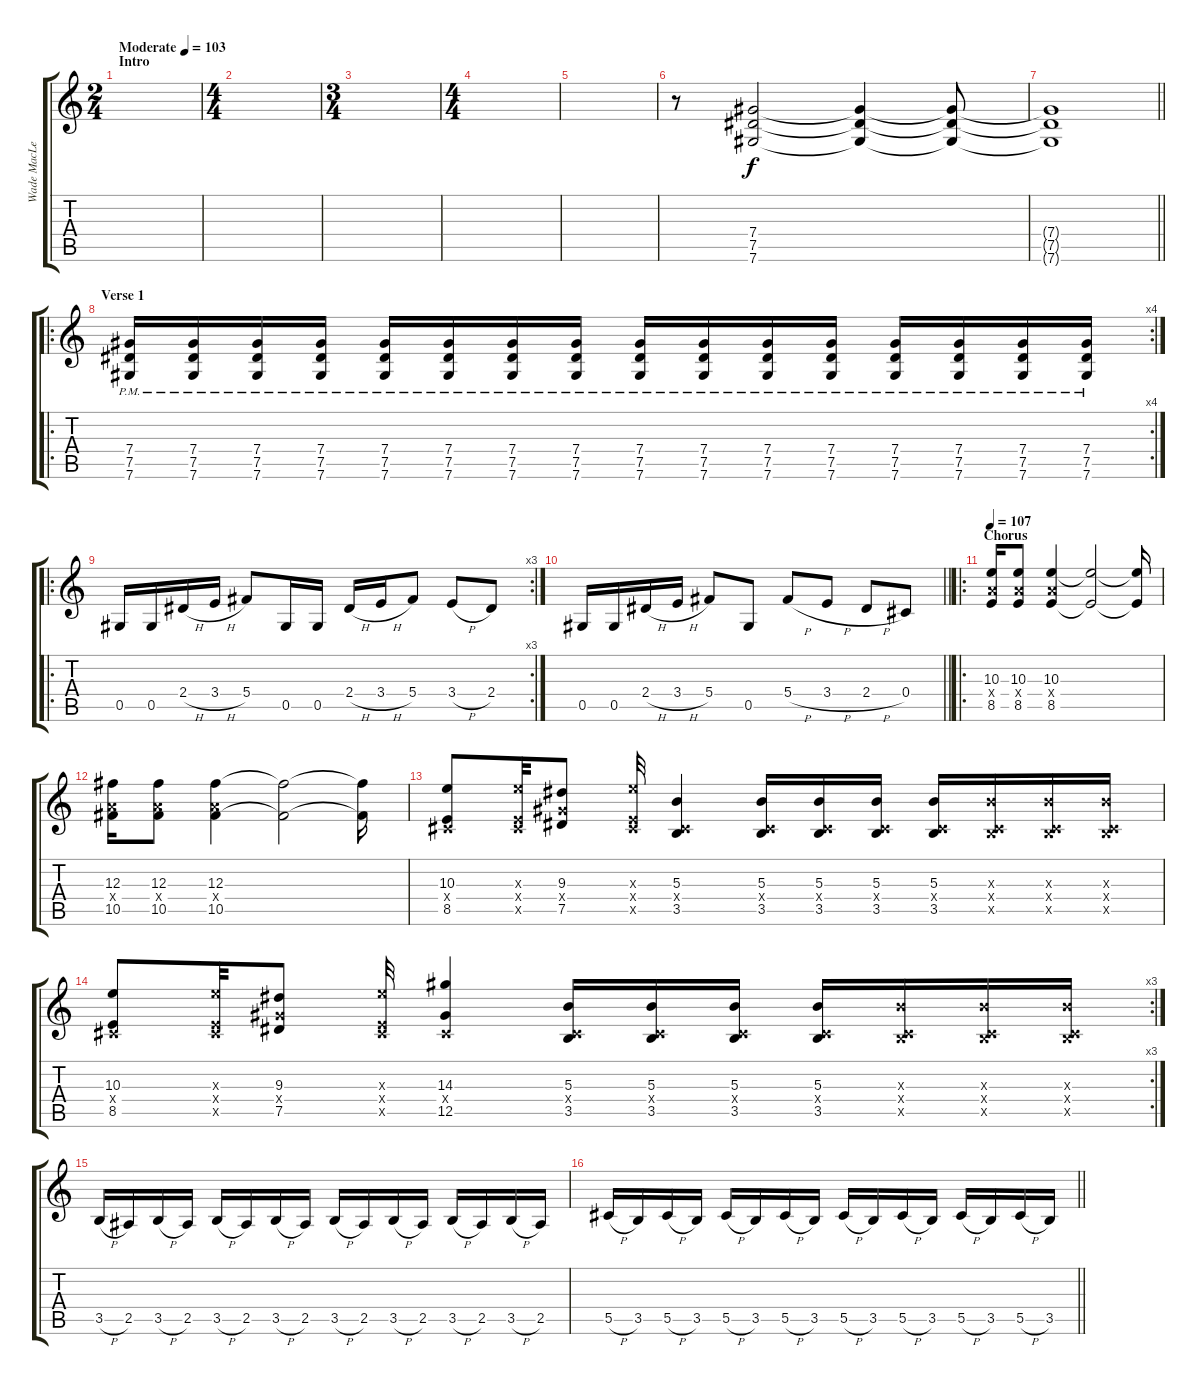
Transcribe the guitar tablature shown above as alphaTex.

\track ("Wade MacLean" "Wade MacLe") {instrument distortionguitar}
\staff {score tabs}
\tuning (Eb4 Bb3 Gb3 Db3 Ab2 Db2) {hide}
\ts (2 4)
\section ("" "Intro")
\tempo (103 "Moderate")
\clef g2
\ks c
|
\ts (4 4)
|
\ts (3 4)
|
\ts (4 4)
|
|
r.8 (7.4 7.5 7.6).2 (7.4{t} 7.5{t} 7.6{t}).4 (7.4{t} 7.5{t} 7.6{t}).8 |
\barLineRight lightlight
(7.4{t} 7.5{t} 7.6{t}).1 |
\ro
\rc 4
\section ("" "Verse 1")
(7.4{pm} 7.5{pm} 7.6{pm}).16 (7.4{pm} 7.5{pm} 7.6{pm}).16 (7.4{pm} 7.5{pm} 7.6{pm}).16 (7.4{pm} 7.5{pm} 7.6{pm}).16 (7.4{pm} 7.5{pm} 7.6{pm}).16 (7.4{pm} 7.5{pm} 7.6{pm}).16 (7.4{pm} 7.5{pm} 7.6{pm}).16 (7.4{pm} 7.5{pm} 7.6{pm}).16 (7.4{pm} 7.5{pm} 7.6{pm}).16 (7.4{pm} 7.5{pm} 7.6{pm}).16 (7.4{pm} 7.5{pm} 7.6{pm}).16 (7.4{pm} 7.5{pm} 7.6{pm}).16 (7.4{pm} 7.5{pm} 7.6{pm}).16 (7.4{pm} 7.5{pm} 7.6{pm}).16 (7.4{pm} 7.5{pm} 7.6{pm}).16 (7.4{pm} 7.5{pm} 7.6{pm}).16 |
\ro
\rc 3
0.5.16 0.5.16 2.4{h}.16 3.4{h}.16 5.4.8 0.5.16 0.5.16 2.4{h}.16 3.4{h}.16 5.4.8 3.4{h}.8 2.4.8 |
\barLineRight lightlight
0.5.16 0.5.16 2.4{h}.16 3.4{h}.16 5.4.8 0.5.8 5.4{h}.8 3.4{h}.8 2.4{h}.8 0.4.8 |
\ro
\section ("" "Chorus")
\tempo 107
(10.3 8.4{x} 8.5).16{instrument distortionguitar} (10.3 8.4{x} 8.5).8 (10.3 8.4{x} 8.5).4 (10.3{t} 8.5{t}).2 (10.3{t} 8.5{t}).16 |
(12.3 8.4{x} 10.5).16{instrument distortionguitar} (12.3 8.4{x} 10.5).8 (12.3 8.4{x} 10.5).4 (12.3{t} 10.5{t}).2 (12.3{t} 10.5{t}).16 |
(10.3 0.4{x} 8.5).8 (10.3{x} 0.4{x} 8.5{x}).32 (9.3 7.4{x} 7.5).8 (10.3{x} 0.4{x} 8.5{x}).32 (5.3 0.4{x} 3.5).4 (5.3 0.4{x} 3.5).16 (5.3 0.4{x} 3.5).16 (5.3 0.4{x} 3.5).16 (5.3 0.4{x} 3.5).16 (5.3{x} 0.4{x} 3.5{x}).16 (5.3{x} 0.4{x} 3.5{x}).16 (5.3{x} 0.4{x} 3.5{x}).16 |
\rc 3
(10.3 0.4{x} 8.5).8 (10.3{x} 0.4{x} 8.5{x}).32 (9.3 7.4{x} 7.5).8 (10.3{x} 0.4{x} 8.5{x}).32 (14.3 0.4{x} 12.5).4 (5.3 0.4{x} 3.5).16 (5.3 0.4{x} 3.5).16 (5.3 0.4{x} 3.5).16 (5.3 0.4{x} 3.5).16 (5.3{x} 0.4{x} 3.5{x}).16 (5.3{x} 0.4{x} 3.5{x}).16 (5.3{x} 0.4{x} 3.5{x}).16 |
3.5{h}.16 2.5.16 3.5{h}.16 2.5.16 3.5{h}.16 2.5.16 3.5{h}.16 2.5.16 3.5{h}.16 2.5.16 3.5{h}.16 2.5.16 3.5{h}.16 2.5.16 3.5{h}.16 2.5.16 |
\barLineRight lightlight
5.5{h}.16 3.5.16 5.5{h}.16 3.5.16 5.5{h}.16 3.5.16 5.5{h}.16 3.5.16 5.5{h}.16 3.5.16 5.5{h}.16 3.5.16 5.5{h}.16 3.5.16 5.5{h}.16 3.5.16
